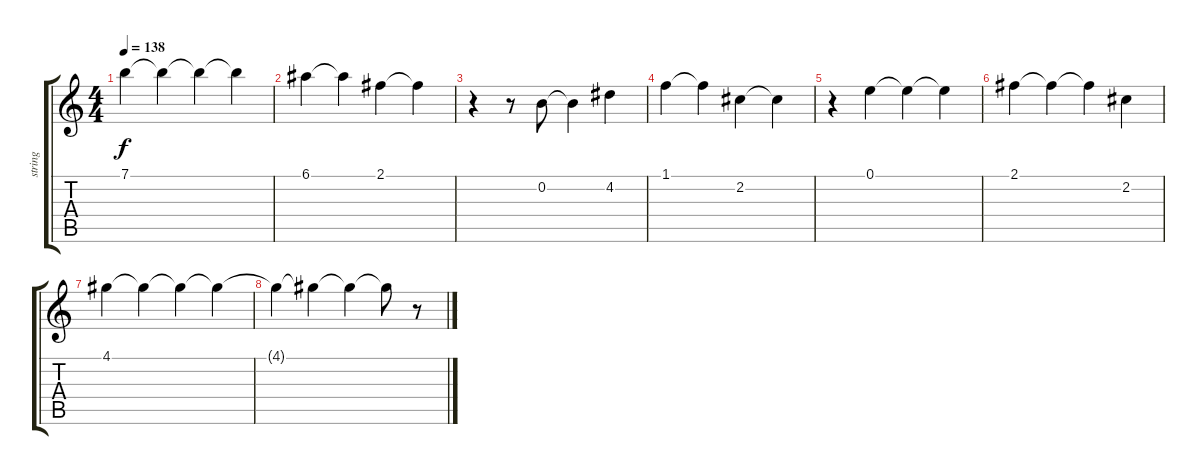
\track ("string" "string") {instrument distortionguitar}
\staff {score tabs}
\tuning (E4 B3 G3 D3 A2 E2) {hide}
\ts (4 4)
\tempo 138
\clef g2
\ks c
7.1.4{dy f} 7.1{t}.4 7.1{t}.4 7.1{t}.4 |
6.1.4 6.1{t}.4 2.1.4 2.1{t}.4 |
r.4 r.8 0.2.8 0.2{t}.4 4.2.4 |
1.1.4 1.1{t}.4 2.2.4 2.2{t}.4 |
r.4 0.1.4 0.1{t}.4 0.1{t}.4 |
2.1.4 2.1{t}.4 2.1{t}.4 2.2.4 |
4.1.4 4.1{t}.4 4.1{t}.4 4.1{t}.4 |
4.1{t}.4 4.1{t}.4 4.1{t}.4 4.1{t}.8 r.8
